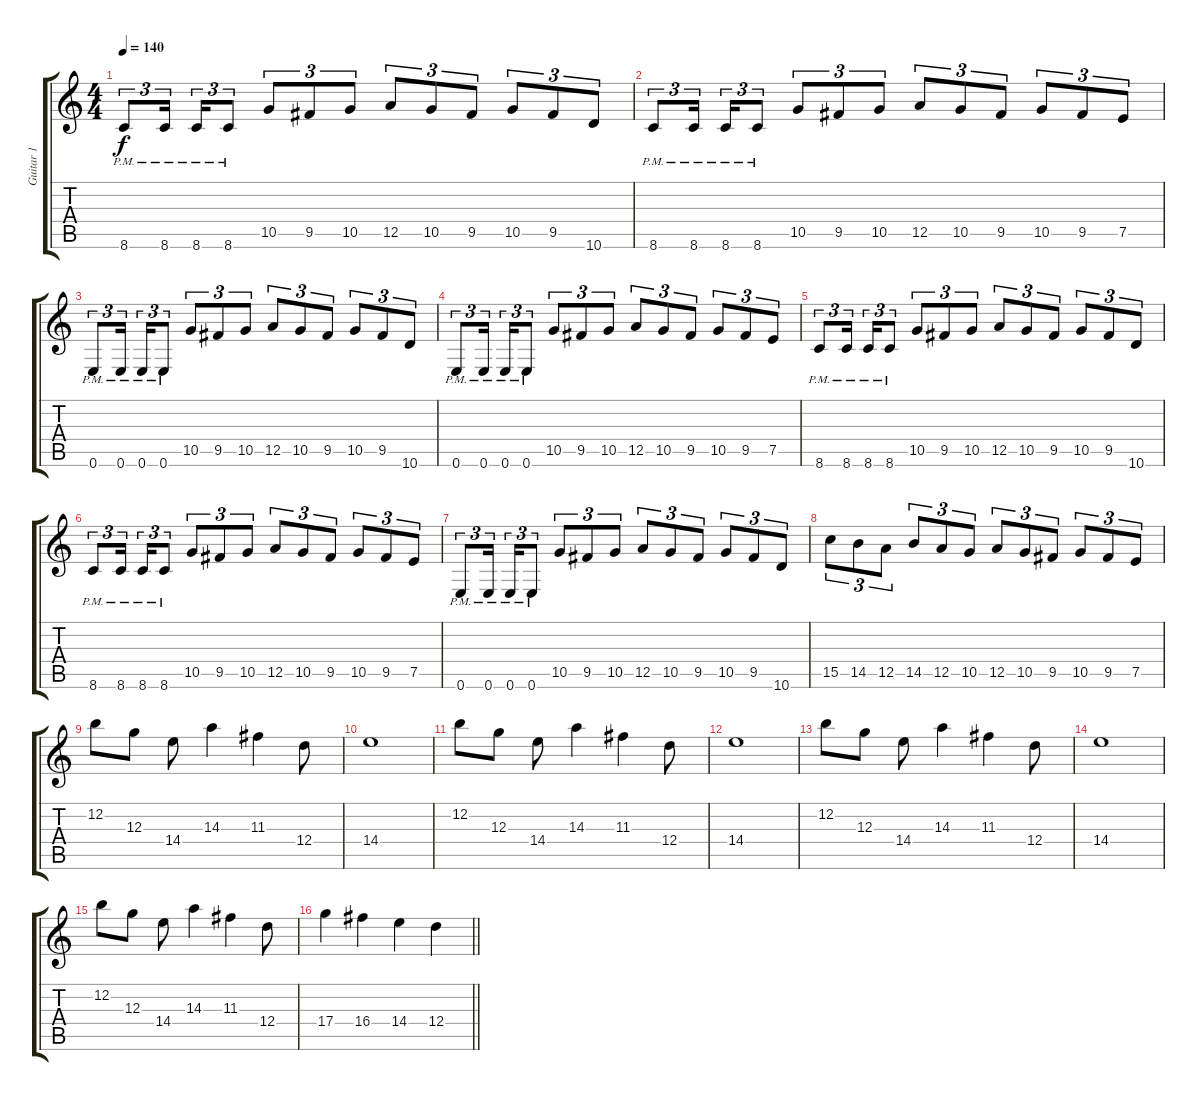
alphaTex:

\track ("Guitar 1" "Guitar 1") {instrument distortionguitar}
\staff {score tabs}
\tuning (E4 B3 G3 D3 A2 E2) {hide}
\ts (4 4)
\tempo 140
\clef g2
\ks c
8.6{pm}.8{tu (3 2) dy f} 8.6{pm}.16{tu (3 2) beam splitsecondary} 8.6{pm}.16{tu (3 2)} 8.6{pm}.8{tu (3 2)} 10.5.8{tu (3 2)} 9.5.8{tu (3 2)} 10.5.8{tu (3 2)} 12.5.8{tu (3 2)} 10.5.8{tu (3 2)} 9.5.8{tu (3 2)} 10.5.8{tu (3 2)} 9.5.8{tu (3 2)} 10.6.8{tu (3 2)} |
8.6{pm}.8{tu (3 2)} 8.6{pm}.16{tu (3 2) beam splitsecondary} 8.6{pm}.16{tu (3 2)} 8.6{pm}.8{tu (3 2)} 10.5.8{tu (3 2)} 9.5.8{tu (3 2)} 10.5.8{tu (3 2)} 12.5.8{tu (3 2)} 10.5.8{tu (3 2)} 9.5.8{tu (3 2)} 10.5.8{tu (3 2)} 9.5.8{tu (3 2)} 7.5.8{tu (3 2)} |
0.6{pm}.8{tu (3 2)} 0.6{pm}.16{tu (3 2) beam splitsecondary} 0.6{pm}.16{tu (3 2)} 0.6{pm}.8{tu (3 2)} 10.5.8{tu (3 2)} 9.5.8{tu (3 2)} 10.5.8{tu (3 2)} 12.5.8{tu (3 2)} 10.5.8{tu (3 2)} 9.5.8{tu (3 2)} 10.5.8{tu (3 2)} 9.5.8{tu (3 2)} 10.6.8{tu (3 2)} |
0.6{pm}.8{tu (3 2)} 0.6{pm}.16{tu (3 2) beam splitsecondary} 0.6{pm}.16{tu (3 2)} 0.6{pm}.8{tu (3 2)} 10.5.8{tu (3 2)} 9.5.8{tu (3 2)} 10.5.8{tu (3 2)} 12.5.8{tu (3 2)} 10.5.8{tu (3 2)} 9.5.8{tu (3 2)} 10.5.8{tu (3 2)} 9.5.8{tu (3 2)} 7.5.8{tu (3 2)} |
8.6{pm}.8{tu (3 2)} 8.6{pm}.16{tu (3 2) beam splitsecondary} 8.6{pm}.16{tu (3 2)} 8.6{pm}.8{tu (3 2)} 10.5.8{tu (3 2)} 9.5.8{tu (3 2)} 10.5.8{tu (3 2)} 12.5.8{tu (3 2)} 10.5.8{tu (3 2)} 9.5.8{tu (3 2)} 10.5.8{tu (3 2)} 9.5.8{tu (3 2)} 10.6.8{tu (3 2)} |
8.6{pm}.8{tu (3 2)} 8.6{pm}.16{tu (3 2) beam splitsecondary} 8.6{pm}.16{tu (3 2)} 8.6{pm}.8{tu (3 2)} 10.5.8{tu (3 2)} 9.5.8{tu (3 2)} 10.5.8{tu (3 2)} 12.5.8{tu (3 2)} 10.5.8{tu (3 2)} 9.5.8{tu (3 2)} 10.5.8{tu (3 2)} 9.5.8{tu (3 2)} 7.5.8{tu (3 2)} |
0.6{pm}.8{tu (3 2)} 0.6{pm}.16{tu (3 2) beam splitsecondary} 0.6{pm}.16{tu (3 2)} 0.6{pm}.8{tu (3 2)} 10.5.8{tu (3 2)} 9.5.8{tu (3 2)} 10.5.8{tu (3 2)} 12.5.8{tu (3 2)} 10.5.8{tu (3 2)} 9.5.8{tu (3 2)} 10.5.8{tu (3 2)} 9.5.8{tu (3 2)} 10.6.8{tu (3 2)} |
15.5.8{tu (3 2)} 14.5.8{tu (3 2)} 12.5.8{tu (3 2)} 14.5.8{tu (3 2)} 12.5.8{tu (3 2)} 10.5.8{tu (3 2)} 12.5.8{tu (3 2)} 10.5.8{tu (3 2)} 9.5.8{tu (3 2)} 10.5.8{tu (3 2)} 9.5.8{tu (3 2)} 7.5.8{tu (3 2)} |
12.2.8 12.3.8 14.4.8 14.3.4 11.3.4 12.4.8 |
14.4.1 |
12.2.8 12.3.8 14.4.8 14.3.4 11.3.4 12.4.8 |
14.4.1 |
12.2.8 12.3.8 14.4.8 14.3.4 11.3.4 12.4.8 |
14.4.1 |
12.2.8 12.3.8 14.4.8 14.3.4 11.3.4 12.4.8 |
\barLineRight lightlight
17.4.4 16.4.4 14.4.4 12.4.4
